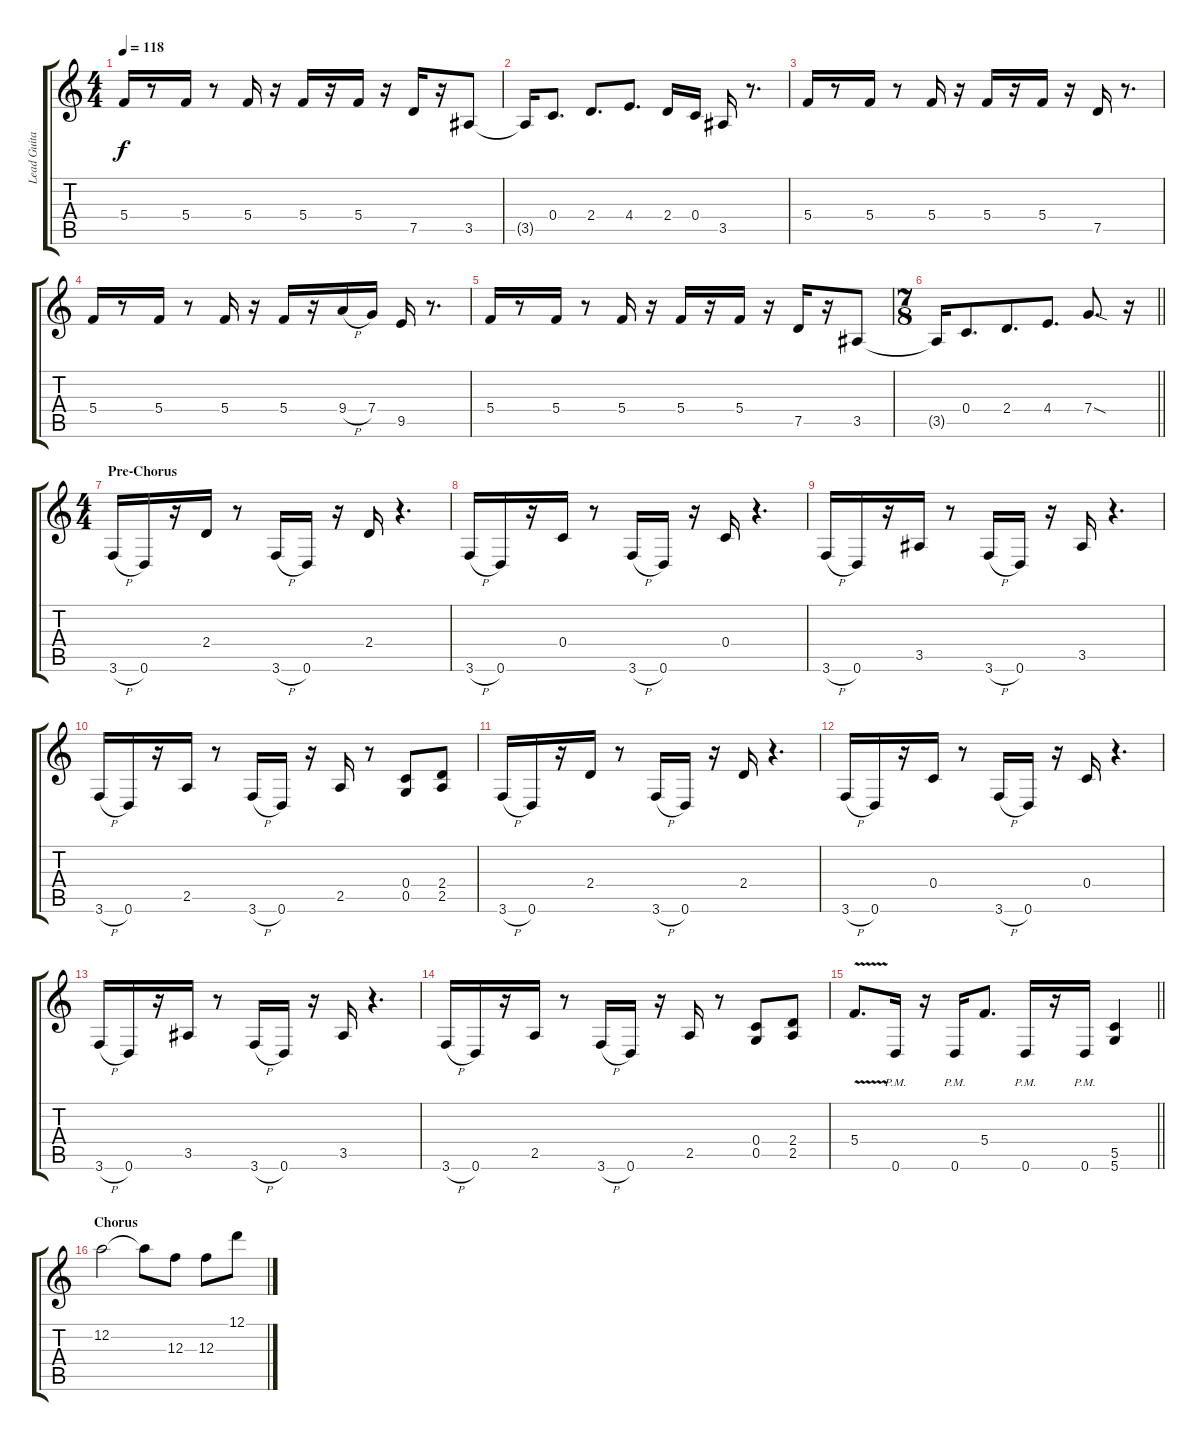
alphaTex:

\track ("Lead Guitar" "Lead Guita") {instrument distortionguitar}
\staff {score tabs}
\tuning (D4 A3 F3 C3 G2 D2) {hide}
\ts (4 4)
\tempo 118
\clef g2
\ks c
5.4.16{dy f} r.8 5.4.16 r.8 5.4.16 r.16 5.4.16 r.16 5.4.16 r.16 7.5.16 r.16 3.5.8 |
3.5{t}.16 0.4.8{d} 2.4.8{d} 4.4.8{d} 2.4.16 0.4.16 3.5.16 r.8{d} |
5.4.16 r.8 5.4.16 r.8 5.4.16 r.16 5.4.16 r.16 5.4.16 r.16 7.5.16 r.8{d} |
5.4.16 r.8 5.4.16 r.8 5.4.16 r.16 5.4.16 r.16 9.4{h}.16 7.4.16 9.5.16 r.8{d} |
5.4.16 r.8 5.4.16 r.8 5.4.16 r.16 5.4.16 r.16 5.4.16 r.16 7.5.16 r.16 3.5.8 |
\ts (7 8)
\barLineRight lightlight
3.5{t}.16 0.4.8{d} 2.4.8{d} 4.4.8{d} 7.4{sod}.8{d} r.16 |
\ts (4 4)
\section ("" "Pre-Chorus")
3.6{h}.16 0.6.16 r.16 2.4.16 r.8 3.6{h}.16 0.6.16 r.16 2.4.16 r.4{d} |
3.6{h}.16 0.6.16 r.16 0.4.16 r.8 3.6{h}.16 0.6.16 r.16 0.4.16 r.4{d} |
3.6{h}.16 0.6.16 r.16 3.5.16 r.8 3.6{h}.16 0.6.16 r.16 3.5.16 r.4{d} |
3.6{h}.16 0.6.16 r.16 2.5.16 r.8 3.6{h}.16 0.6.16 r.16 2.5.16 r.8 (0.4 0.5).8 (2.4 2.5).8 |
3.6{h}.16 0.6.16 r.16 2.4.16 r.8 3.6{h}.16 0.6.16 r.16 2.4.16 r.4{d} |
3.6{h}.16 0.6.16 r.16 0.4.16 r.8 3.6{h}.16 0.6.16 r.16 0.4.16 r.4{d} |
3.6{h}.16 0.6.16 r.16 3.5.16 r.8 3.6{h}.16 0.6.16 r.16 3.5.16 r.4{d} |
3.6{h}.16 0.6.16 r.16 2.5.16 r.8 3.6{h}.16 0.6.16 r.16 2.5.16 r.8 (0.4 0.5).8 (2.4 2.5).8 |
\barLineRight lightlight
5.4{v}.8{d} 0.6{pm}.16 r.16 0.6{pm}.16 5.4.8{d} 0.6{pm}.16 r.16 0.6{pm}.16 (5.5 5.6).4 |
\section ("" "Chorus")
12.2.2 12.2{t}.8 12.3.8 12.3.8 12.1.8
